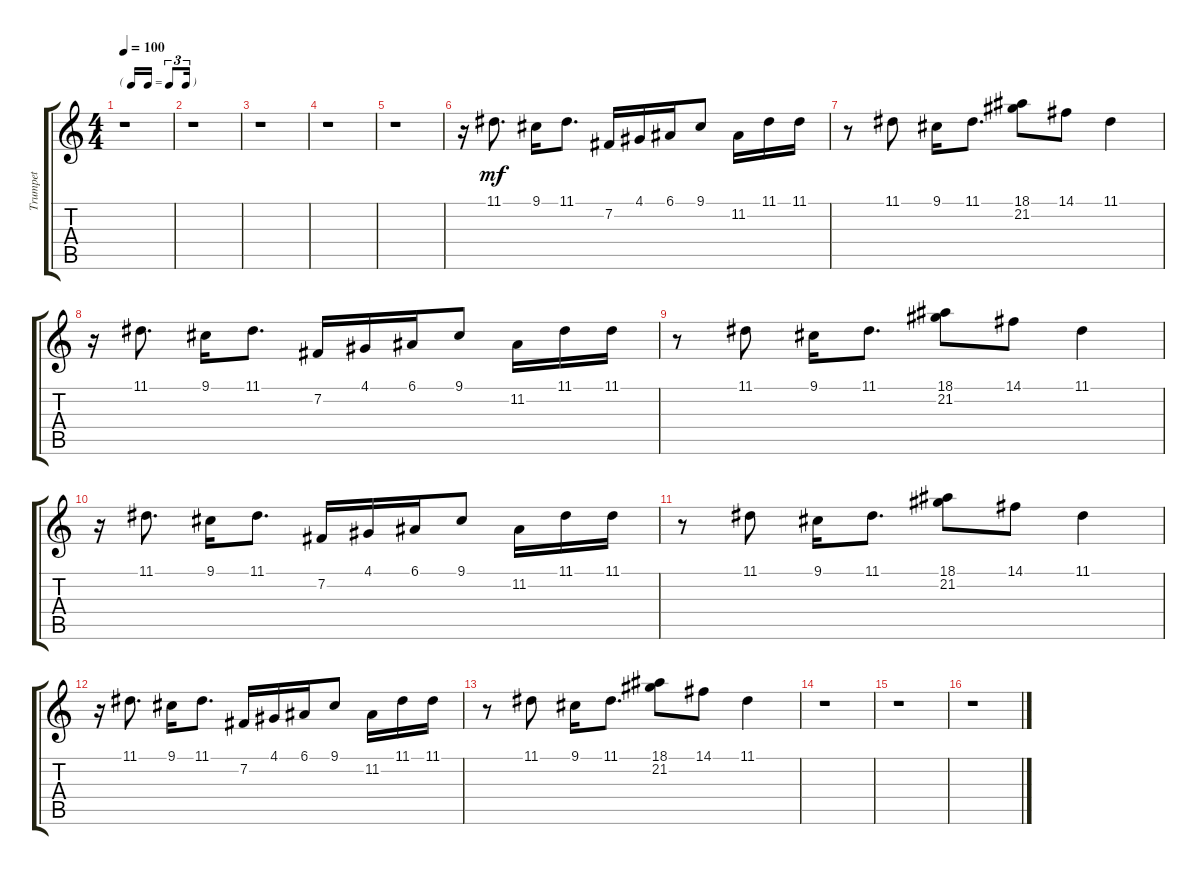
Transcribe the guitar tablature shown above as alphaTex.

\track ("Trumpet" "Trumpet") {instrument brasssection}
\staff {score tabs}
\tuning (E4 B3 G3 D3 A2 E2) {hide}
\ts (4 4)
\tf triplet16th
\tempo 100
\clef g2
\ks c
r.1{dy mf} |
r.1 |
r.1 |
r.1 |
r.1 |
r.16 11.1.8{d} 9.1.16 11.1.8{d} 7.2.16 4.1.16 6.1.16 9.1.8 11.2.16 11.1.16 11.1.16 |
r.8 11.1.8 9.1.16 11.1.8{d} (18.1 21.2).8 14.1.8 11.1.4 |
r.16 11.1.8{d} 9.1.16 11.1.8{d} 7.2.16 4.1.16 6.1.16 9.1.8 11.2.16 11.1.16 11.1.16 |
r.8 11.1.8 9.1.16 11.1.8{d} (18.1 21.2).8 14.1.8 11.1.4 |
r.16 11.1.8{d} 9.1.16 11.1.8{d} 7.2.16 4.1.16 6.1.16 9.1.8 11.2.16 11.1.16 11.1.16 |
r.8 11.1.8 9.1.16 11.1.8{d} (18.1 21.2).8 14.1.8 11.1.4 |
r.16 11.1.8{d} 9.1.16 11.1.8{d} 7.2.16 4.1.16 6.1.16 9.1.8 11.2.16 11.1.16 11.1.16 |
r.8 11.1.8 9.1.16 11.1.8{d} (18.1 21.2).8 14.1.8 11.1.4 |
r.1 |
r.1 |
r.1
